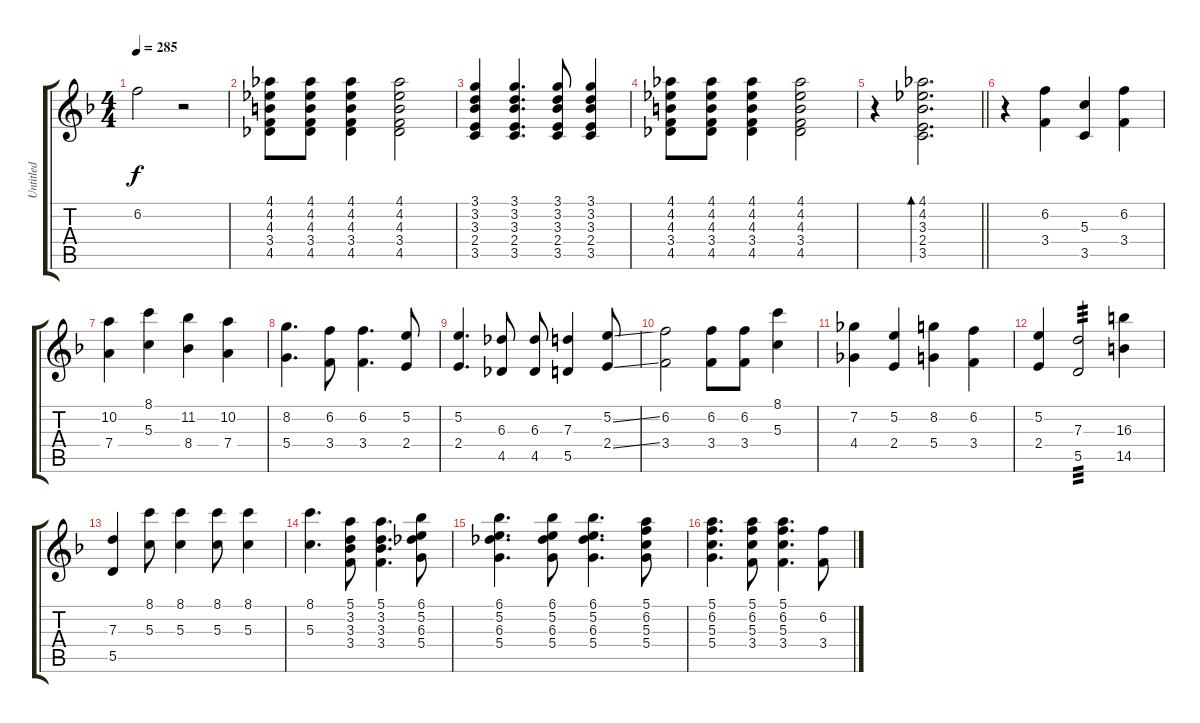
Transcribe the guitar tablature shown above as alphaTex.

\track ("Untitled" "Untitled") {instrument acousticguitarsteel}
\staff {score tabs}
\tuning (E4 B3 G3 D3 A2 E2) {hide}
\ts (4 4)
\tempo 285
\clef g2
\ks f
6.2{t}.2{dy f} r.2 |
(4.1 4.2 4.3 3.4 4.5).8 (4.1 4.2 4.3 3.4 4.5).8 (4.1 4.2 4.3 3.4 4.5).4 (4.1 4.2 4.3 3.4 4.5).2 |
(3.1 3.2 3.3 2.4 3.5).4 (3.1 3.2 3.3 2.4 3.5).4{d} (3.1 3.2 3.3 2.4 3.5).8 (3.1 3.2 3.3 2.4 3.5).4 |
(4.1 4.2 4.3 3.4 4.5).8 (4.1 4.2 4.3 3.4 4.5).8 (4.1 4.2 4.3 3.4 4.5).4 (4.1 4.2 4.3 3.4 4.5).2 |
\barLineRight lightlight
r.4 (4.1 4.2 3.3 2.4 3.5).2{d bd 30} |
r.4 (6.2 3.4).4 (5.3 3.5).4 (6.2 3.4).4 |
(10.2 7.4).4 (8.1 5.3).4 (11.2 8.4).4 (10.2 7.4).4 |
(8.2 5.4).4{d} (6.2 3.4).8 (6.2 3.4).4{d} (5.2 2.4).8 |
(5.2 2.4).4{d} (6.3 4.5).8 (6.3 4.5).8 (7.3 5.5).4 (5.2{ss} 2.4{ss}).8 |
(6.2 3.4).2 (6.2 3.4).8 (6.2 3.4).8 (8.1 5.3).4 |
(7.2 4.4).4 (5.2 2.4).4 (8.2 5.4).4 (6.2 3.4).4 |
(5.2 2.4).4 (7.3 5.5).2{tp 3} (16.3 14.5).4 |
(7.3 5.5).4 (8.1 5.3).8 (8.1 5.3).4 (8.1 5.3).8 (8.1 5.3).4 |
(8.1 5.3).4{d} (5.1 3.2 3.3 3.4).8 (5.1 3.2 3.3 3.4).4{d} (6.1 5.2 6.3 5.4).8 |
(6.1 5.2 6.3 5.4).4{d} (6.1 5.2 6.3 5.4).8 (6.1 5.2 6.3 5.4).4{d} (5.1 6.2 5.3 5.4).8 |
(5.1 6.2 5.3 5.4).4{d} (5.1 6.2 5.3 3.4).8 (5.1 6.2 5.3 3.4).4{d} (6.2 3.4).8
